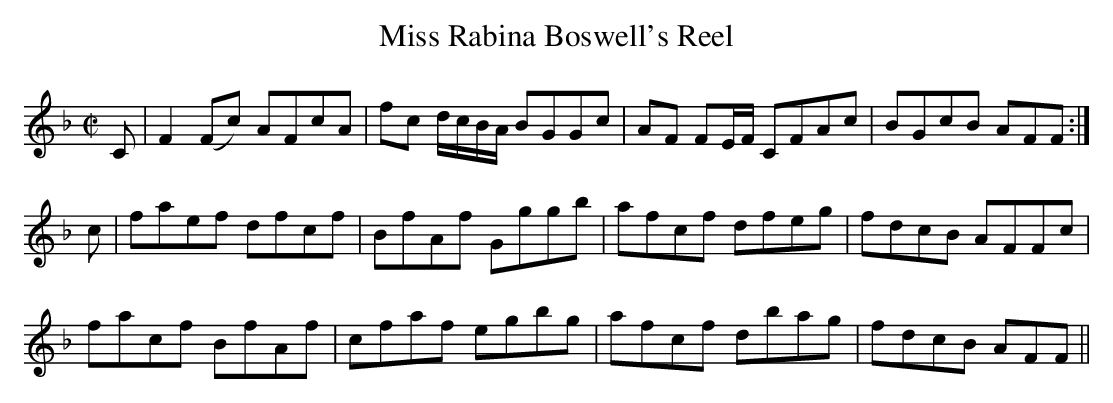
X:1
T:Miss Rabina Boswell's Reel
M:C|
L:1/8
K:F
C|F2 (Fc) AFcA|fc d/c/B/A/ BGGc|AF FE/F/ CFAc|BGcB AFF:|
c|faef dfcf|BfAf Gggb|afcf dfeg|fdcB AFFc|
facf BfAf|cfaf egbg|afcf dbag|fdcB AFF||
